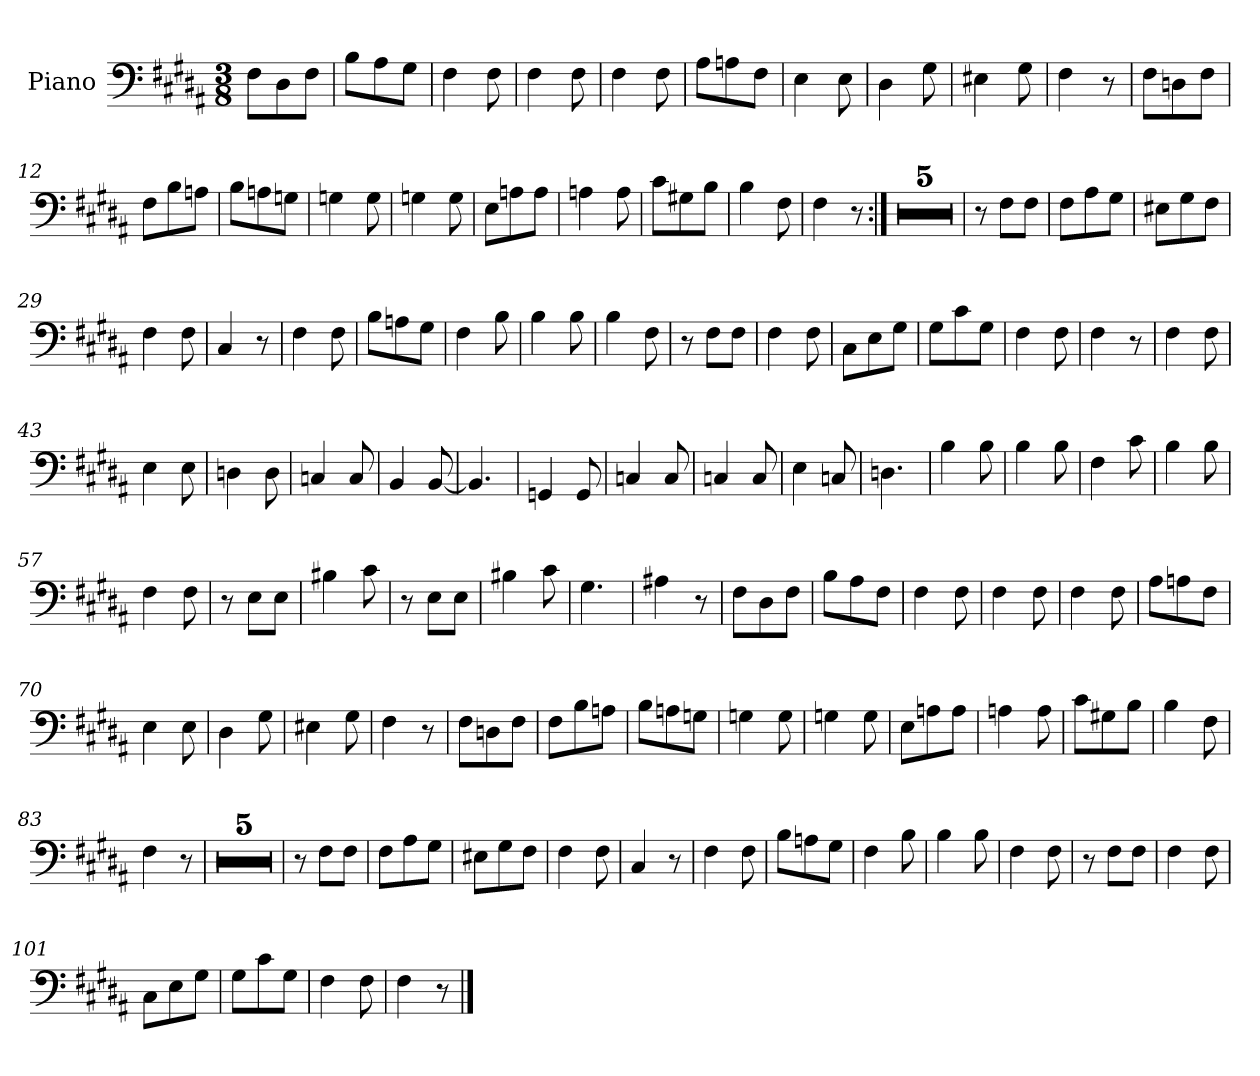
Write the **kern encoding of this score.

**kern
*part1
*staff1
*I"Piano
*I'Pno.
*clefF4
*k[f#c#g#d#a#]
*M3/8
*MM75
=1
8F#\L
8D#\
8F#\J
=2
8B\L
8A#\
8G#\J
=3
4F#\
8F#\
=4
4F#\
8F#\
=5
4F#\
8F#\
=6
8A#\L
8An\
8F#\J
=7
4E\
8E\
=8
4D#\
8G#\
=9
4E#X\
8G#\
=10
4F#\
8r
=11
8F#\L
8Dn\
8F#\J
=12
8F#\L
8B\
8An\J
=13
8B\L
8An\
8Gn\J
=14
4Gn\
8G\
!!LO:LB:g=z
=15
4Gn\
8G\
=16
8E\L
8An\
8A\J
=17
4An\
8A\
=18
8c#\L
8G#X\
8B\J
=19
4B\
8F#\
=20
4F#\
8r
=21:|!
4.r
=22
4.r
=23
4.r
=24
4.r
=25
4.r
=26
8r
8F#\L
8F#\J
=27
8F#\L
8A#\
8G#\J
=28
8E#X\L
8G#\
8F#\J
=29
4F#\
8F#\
!!LO:LB:g=z
=30
4C#/
8r
=31
4F#\
8F#\
=32
8B\L
8An\
8G#\J
=33
4F#\
8B\
=34
4B\
8B\
=35
4B\
8F#\
=36
8r
8F#\L
8F#\J
=37
4F#\
8F#\
=38
8C#\L
8E\
8G#\J
=39
8G#\L
8c#\
8G#\J
=40
4F#\
8F#\
=41
4F#\
8r
=42
4F#\
8F#\
=43
4E\
8E\
=44
4Dn\
8D\
=45
4Cn/
8C/
!!LO:LB:g=z
=46
4BB/
[8BB/
=47
4.BB/]
=48
4GGn/
8GG/
=49
4Cn/
8C/
=50
4Cn/
8C/
=51
4E\
8Cn/
=52
4.Dn\
=53
4B\
8B\
=54
4B\
8B\
=55
4F#\
8c#\
=56
4B\
8B\
=57
4F#\
8F#\
=58
8r
8E\L
8E\J
=59
4B#X\
8c#\
=60
8r
8E\L
8E\J
=61
4B#X\
8c#\
!!LO:LB:g=z
=62
4.G#\
=63
4A#X\
8r
=64
8F#\L
8D#\
8F#\J
=65
8B\L
8A#\
8F#\J
=66
4F#\
8F#\
=67
4F#\
8F#\
=68
4F#\
8F#\
=69
8A#\L
8An\
8F#\J
=70
4E\
8E\
=71
4D#\
8G#\
=72
4E#X\
8G#\
=73
4F#\
8r
=74
8F#\L
8Dn\
8F#\J
=75
8F#\L
8B\
8An\J
=76
8B\L
8An\
8Gn\J
!!LO:LB:g=z
=77
4Gn\
8G\
=78
4Gn\
8G\
=79
8E\L
8An\
8A\J
=80
4An\
8A\
=81
8c#\L
8G#X\
8B\J
=82
4B\
8F#\
=83
4F#\
8r
=84
4.r
=85
4.r
=86
4.r
=87
4.r
=88
4.r
=89
8r
8F#\L
8F#\J
=90
8F#\L
8A#\
8G#\J
=91
8E#X\L
8G#\
8F#\J
=92
4F#\
8F#\
!!LO:LB:g=z
=93
4C#/
8r
=94
4F#\
8F#\
=95
8B\L
8An\
8G#\J
=96
4F#\
8B\
=97
4B\
8B\
=98
4F#\
8F#\
=99
8r
8F#\L
8F#\J
=100
4F#\
8F#\
=101
8C#\L
8E\
8G#\J
=102
8G#\L
8c#\
8G#\J
=103
4F#\
8F#\
=104
4F#\
8r
==
*-
